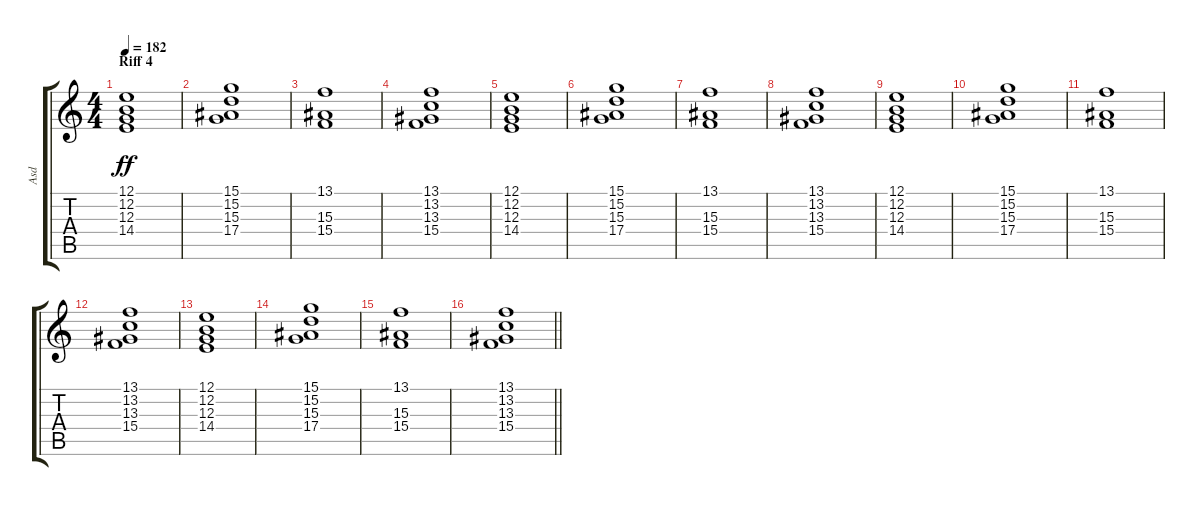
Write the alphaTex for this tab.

\track ("Asd" "Asd") {instrument lead4chiff}
\staff {score tabs}
\tuning (E4 B3 G3 D3 A2 E2) {hide}
\ts (4 4)
\section ("" "Riff 4")
\tempo 182
\clef g2
\ks c
(12.1 12.2 12.3 14.4).1{dy ff} |
(15.1 15.2 15.3 17.4).1 |
(13.1 15.3 15.4).1 |
(13.1 13.2 13.3 15.4).1 |
(12.1 12.2 12.3 14.4).1 |
(15.1 15.2 15.3 17.4).1 |
(13.1 15.3 15.4).1 |
(13.1 13.2 13.3 15.4).1 |
(12.1 12.2 12.3 14.4).1 |
(15.1 15.2 15.3 17.4).1 |
(13.1 15.3 15.4).1 |
(13.1 13.2 13.3 15.4).1 |
(12.1 12.2 12.3 14.4).1 |
(15.1 15.2 15.3 17.4).1 |
(13.1 15.3 15.4).1 |
\barLineRight lightlight
(13.1 13.2 13.3 15.4).1
